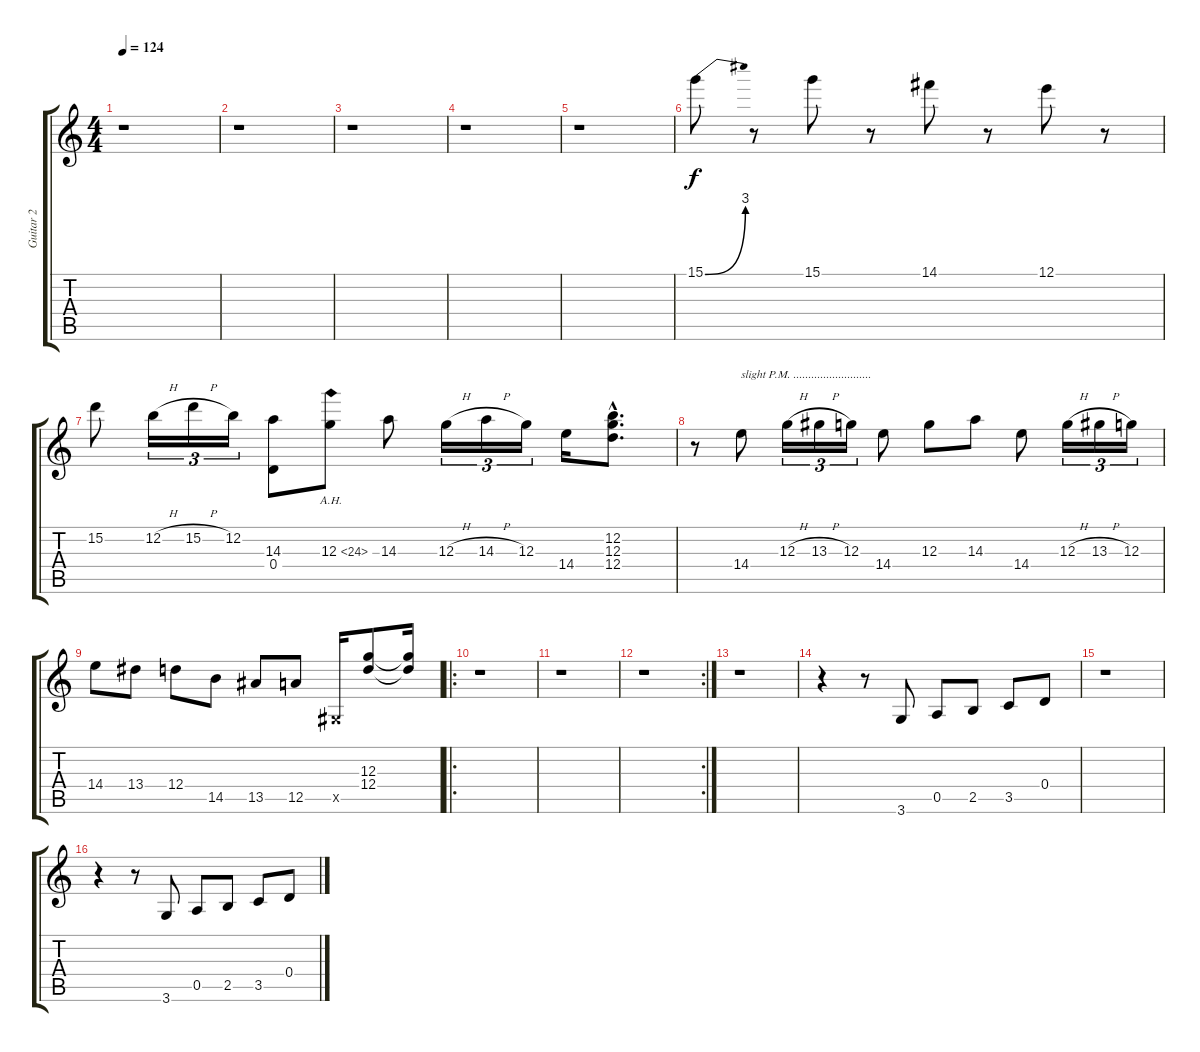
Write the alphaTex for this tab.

\track ("Guitar 2" "Guitar 2") {instrument distortionguitar}
\staff {score tabs}
\tuning (E4 B3 G3 D3 A2 E2) {hide}
\ts (4 4)
\tempo 124
\clef g2
\ks c
r.1{dy f} |
r.1 |
r.1 |
r.1 |
r.1 |
15.1{be (bend 0 0 60 12)}.8 r.8 15.1.8 r.8 14.1.8 r.8 12.1.8 r.8 |
15.2.8 12.2{h}.16{tu (3 2)} 15.2{h}.16{tu (3 2)} 12.2.16{tu (3 2)} (14.3 0.4).8 12.3{ah 12}.8 14.3.8 12.3{h}.16{tu (3 2)} 14.3{h}.16{tu (3 2)} 12.3.16{tu (3 2)} 14.4.16 (12.2{hac} 12.3{hac} 12.4{hac}).8{d} |
r.8 14.4.8{txt "slight P.M. .........................."} 12.3{h}.16{tu (3 2)} 13.3{h}.16{tu (3 2)} 12.3.16{tu (3 2)} 14.4.8 12.3.8 14.3.8 14.4.8 12.3{h}.16{tu (3 2)} 13.3{h}.16{tu (3 2)} 12.3.16{tu (3 2)} |
14.4.8 13.4.8 12.4.8 14.5.8 13.5.8 12.5.8 -1.5{x}.16 (12.3 12.4).8 (12.3{t} 12.4{t}).16 |
\ro
r.1 |
r.1 |
\rc 2
r.1 |
r.1 |
r.4 r.8 3.6.8 0.5.8 2.5.8 3.5.8 0.4.8 |
r.1 |
r.4 r.8 3.6.8 0.5.8 2.5.8 3.5.8 0.4.8
